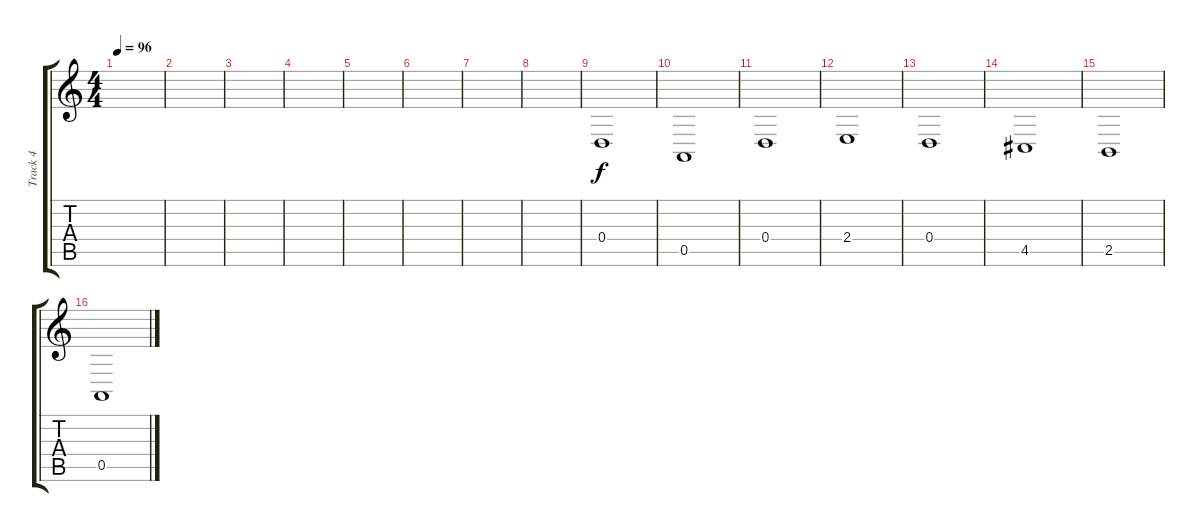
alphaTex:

\track ("Track 4" "Track 4") {instrument viola}
\staff {score tabs}
\tuning (E4 B3 G3 D3 A2 E2) {hide}
\ts (4 4)
\tempo 96
\clef g2
\ks c
|
|
|
|
|
|
|
|
0.4.1 |
0.5.1 |
0.4.1 |
2.4.1 |
0.4.1 |
4.5.1 |
2.5.1 |
0.5.1
